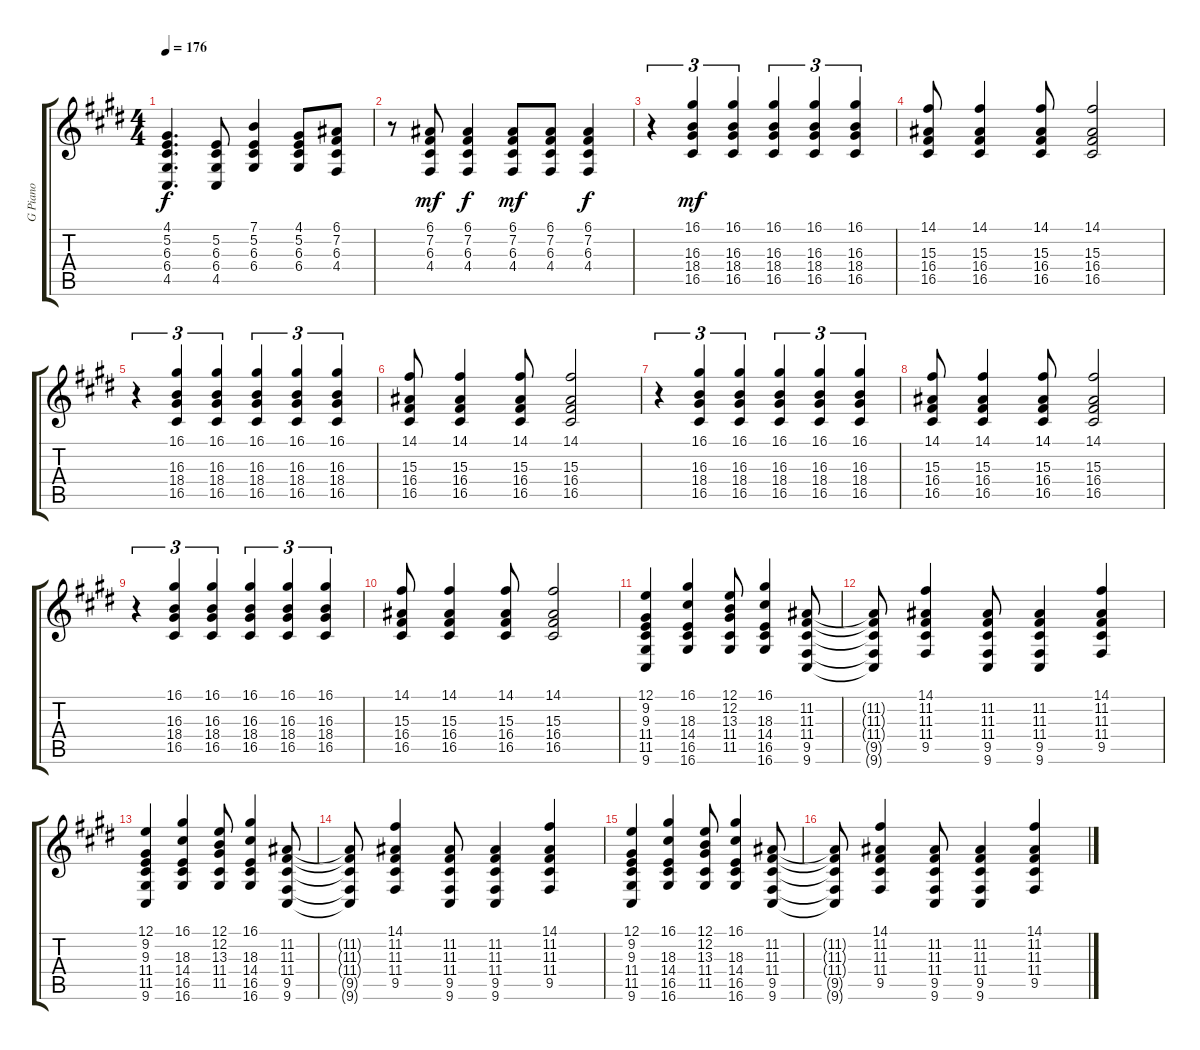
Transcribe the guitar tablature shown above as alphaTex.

\track ("G Piano" "G Piano") {instrument brightacousticpiano}
\staff {score tabs}
\tuning (E4 B3 G3 D3 A2 E2) {hide}
\ts (4 4)
\tempo 176
\clef g2
\ks e
(4.1 5.2 6.3 6.4 4.5).4{d dy f} (5.2 6.3 6.4 4.5).8 (7.1 5.2 6.3 6.4).4 (4.1 5.2 6.3 6.4).8 (6.1 7.2 6.3 4.4).8 |
r.8 (6.1 7.2 6.3 4.4).8{dy mf} (6.1 7.2 6.3 4.4).4{dy f} (6.1 7.2 6.3 4.4).8{dy mf} (6.1 7.2 6.3 4.4).8 (6.1 7.2 6.3 4.4).4{dy f} |
r.4{tu (3 2)} (16.1 16.3 18.4 16.5).4{tu (3 2) dy mf} (16.1 16.3 18.4 16.5).4{tu (3 2)} (16.1 16.3 18.4 16.5).4{tu (3 2)} (16.1 16.3 18.4 16.5).4{tu (3 2)} (16.1 16.3 18.4 16.5).4{tu (3 2)} |
(14.1 15.3 16.4 16.5).8 (14.1 15.3 16.4 16.5).4 (14.1 15.3 16.4 16.5).8 (14.1 15.3 16.4 16.5).2 |
r.4{tu (3 2)} (16.1 16.3 18.4 16.5).4{tu (3 2)} (16.1 16.3 18.4 16.5).4{tu (3 2)} (16.1 16.3 18.4 16.5).4{tu (3 2)} (16.1 16.3 18.4 16.5).4{tu (3 2)} (16.1 16.3 18.4 16.5).4{tu (3 2)} |
(14.1 15.3 16.4 16.5).8 (14.1 15.3 16.4 16.5).4 (14.1 15.3 16.4 16.5).8 (14.1 15.3 16.4 16.5).2 |
r.4{tu (3 2)} (16.1 16.3 18.4 16.5).4{tu (3 2)} (16.1 16.3 18.4 16.5).4{tu (3 2)} (16.1 16.3 18.4 16.5).4{tu (3 2)} (16.1 16.3 18.4 16.5).4{tu (3 2)} (16.1 16.3 18.4 16.5).4{tu (3 2)} |
(14.1 15.3 16.4 16.5).8 (14.1 15.3 16.4 16.5).4 (14.1 15.3 16.4 16.5).8 (14.1 15.3 16.4 16.5).2 |
r.4{tu (3 2)} (16.1 16.3 18.4 16.5).4{tu (3 2)} (16.1 16.3 18.4 16.5).4{tu (3 2)} (16.1 16.3 18.4 16.5).4{tu (3 2)} (16.1 16.3 18.4 16.5).4{tu (3 2)} (16.1 16.3 18.4 16.5).4{tu (3 2)} |
(14.1 15.3 16.4 16.5).8 (14.1 15.3 16.4 16.5).4 (14.1 15.3 16.4 16.5).8 (14.1 15.3 16.4 16.5).2 |
(12.1 9.2 9.3 11.4 11.5 9.6).4 (16.1 18.3 14.4 16.5 16.6).4 (12.1 12.2 13.3 11.4 11.5).8 (16.1 18.3 14.4 16.5 16.6).4 (11.2 11.3 11.4 9.5 9.6).8 |
(11.2{t} 11.3{t} 11.4{t} 9.5{t} 9.6{t}).8 (14.1 11.2 11.3 11.4 9.5).4 (11.2 11.3 11.4 9.5 9.6).8 (11.2 11.3 11.4 9.5 9.6).4 (14.1 11.2 11.3 11.4 9.5).4 |
(12.1 9.2 9.3 11.4 11.5 9.6).4 (16.1 18.3 14.4 16.5 16.6).4 (12.1 12.2 13.3 11.4 11.5).8 (16.1 18.3 14.4 16.5 16.6).4 (11.2 11.3 11.4 9.5 9.6).8 |
(11.2{t} 11.3{t} 11.4{t} 9.5{t} 9.6{t}).8 (14.1 11.2 11.3 11.4 9.5).4 (11.2 11.3 11.4 9.5 9.6).8 (11.2 11.3 11.4 9.5 9.6).4 (14.1 11.2 11.3 11.4 9.5).4 |
(12.1 9.2 9.3 11.4 11.5 9.6).4 (16.1 18.3 14.4 16.5 16.6).4 (12.1 12.2 13.3 11.4 11.5).8 (16.1 18.3 14.4 16.5 16.6).4 (11.2 11.3 11.4 9.5 9.6).8 |
(11.2{t} 11.3{t} 11.4{t} 9.5{t} 9.6{t}).8 (14.1 11.2 11.3 11.4 9.5).4 (11.2 11.3 11.4 9.5 9.6).8 (11.2 11.3 11.4 9.5 9.6).4 (14.1 11.2 11.3 11.4 9.5).4
